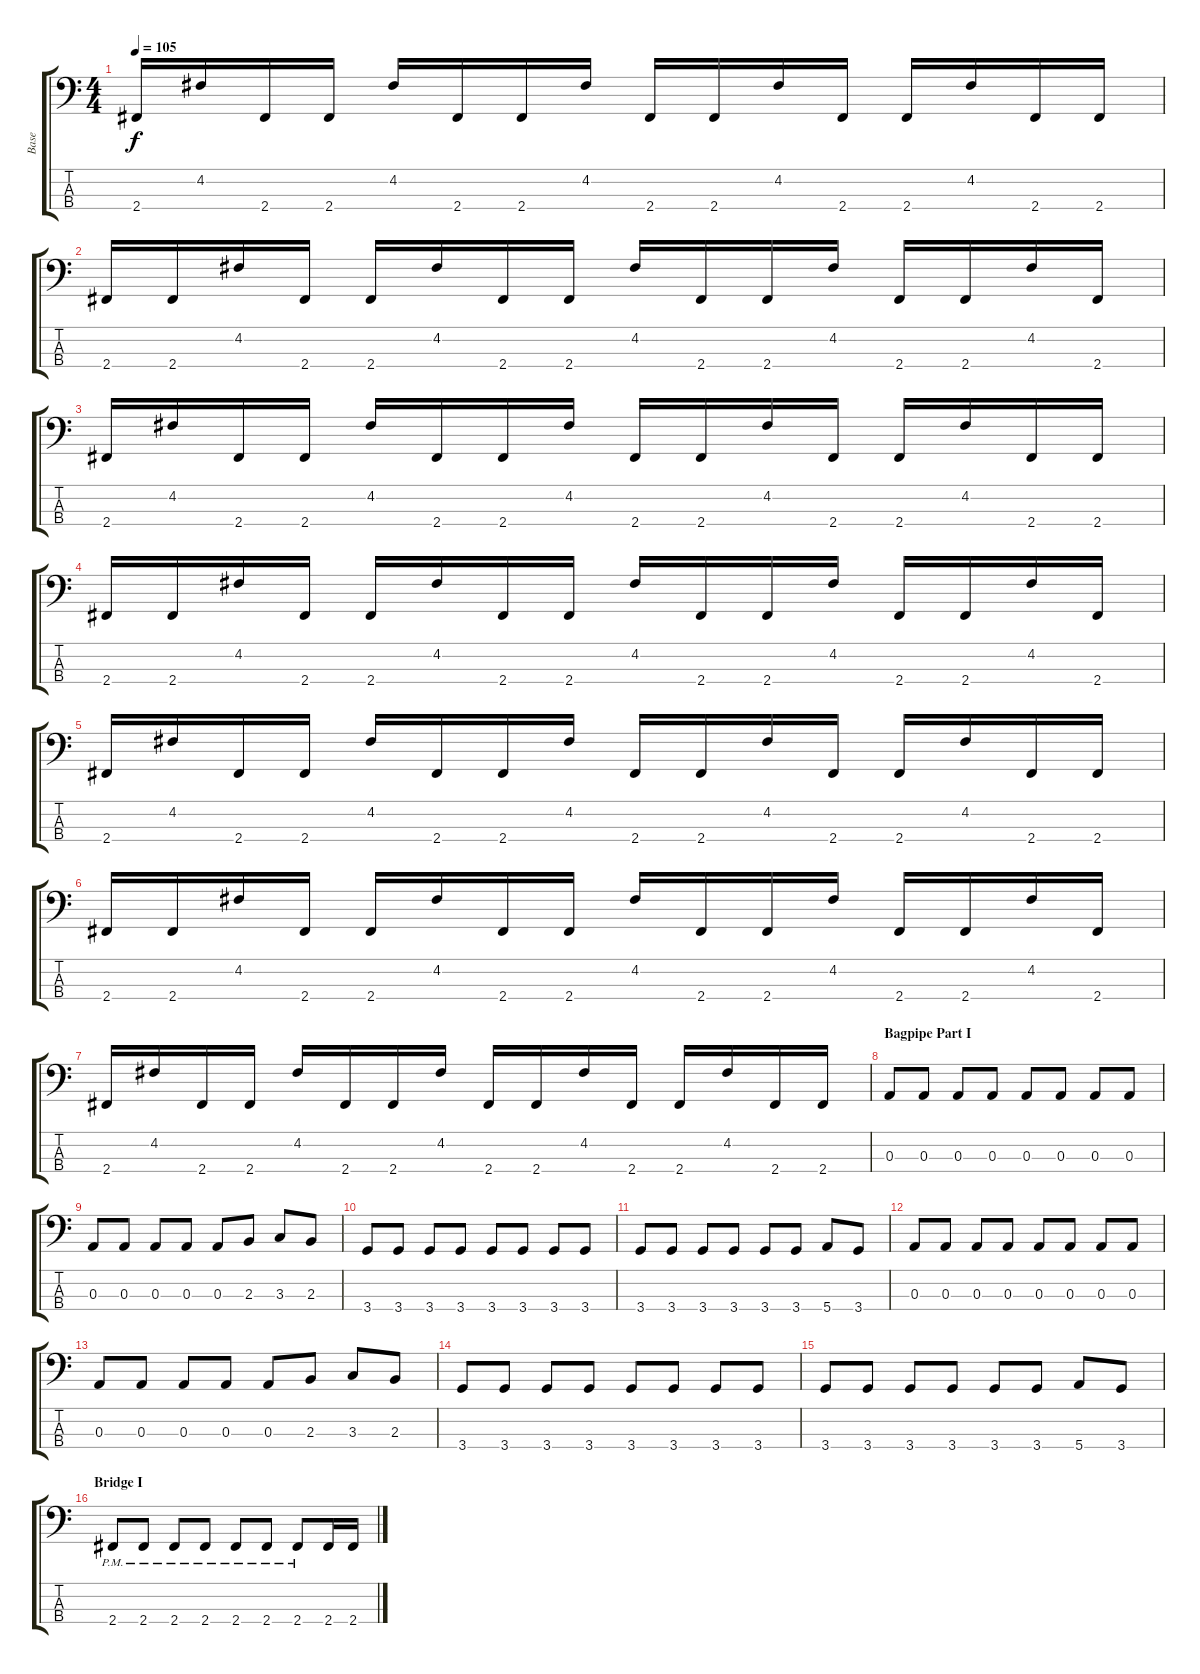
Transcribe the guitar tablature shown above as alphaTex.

\track ("Base" "Base") {instrument electricbassfinger}
\staff {score tabs}
\tuning (G2 D2 A1 E1) {hide}
\ts (4 4)
\tempo 105
\clef f4
\ks c
2.4.16{dy f} 4.2.16 2.4.16 2.4.16 4.2.16 2.4.16 2.4.16 4.2.16 2.4.16 2.4.16 4.2.16 2.4.16 2.4.16 4.2.16 2.4.16 2.4.16 |
2.4.16 2.4.16 4.2.16 2.4.16 2.4.16 4.2.16 2.4.16 2.4.16 4.2.16 2.4.16 2.4.16 4.2.16 2.4.16 2.4.16 4.2.16 2.4.16 |
2.4.16 4.2.16 2.4.16 2.4.16 4.2.16 2.4.16 2.4.16 4.2.16 2.4.16 2.4.16 4.2.16 2.4.16 2.4.16 4.2.16 2.4.16 2.4.16 |
2.4.16 2.4.16 4.2.16 2.4.16 2.4.16 4.2.16 2.4.16 2.4.16 4.2.16 2.4.16 2.4.16 4.2.16 2.4.16 2.4.16 4.2.16 2.4.16 |
2.4.16 4.2.16 2.4.16 2.4.16 4.2.16 2.4.16 2.4.16 4.2.16 2.4.16 2.4.16 4.2.16 2.4.16 2.4.16 4.2.16 2.4.16 2.4.16 |
2.4.16 2.4.16 4.2.16 2.4.16 2.4.16 4.2.16 2.4.16 2.4.16 4.2.16 2.4.16 2.4.16 4.2.16 2.4.16 2.4.16 4.2.16 2.4.16 |
2.4.16 4.2.16 2.4.16 2.4.16 4.2.16 2.4.16 2.4.16 4.2.16 2.4.16 2.4.16 4.2.16 2.4.16 2.4.16 4.2.16 2.4.16 2.4.16 |
\section ("" "Bagpipe Part I")
0.3.8 0.3.8 0.3.8 0.3.8 0.3.8 0.3.8 0.3.8 0.3.8 |
0.3.8 0.3.8 0.3.8 0.3.8 0.3.8 2.3.8 3.3.8 2.3.8 |
3.4.8 3.4.8 3.4.8 3.4.8 3.4.8 3.4.8 3.4.8 3.4.8 |
3.4.8 3.4.8 3.4.8 3.4.8 3.4.8 3.4.8 5.4.8 3.4.8 |
0.3.8 0.3.8 0.3.8 0.3.8 0.3.8 0.3.8 0.3.8 0.3.8 |
0.3.8 0.3.8 0.3.8 0.3.8 0.3.8 2.3.8 3.3.8 2.3.8 |
3.4.8 3.4.8 3.4.8 3.4.8 3.4.8 3.4.8 3.4.8 3.4.8 |
3.4.8 3.4.8 3.4.8 3.4.8 3.4.8 3.4.8 5.4.8 3.4.8 |
\section ("" "Bridge I")
2.4{pm}.8 2.4{pm}.8 2.4{pm}.8 2.4{pm}.8 2.4{pm}.8 2.4{pm}.8 2.4{pm}.8 2.4.16 2.4.16
